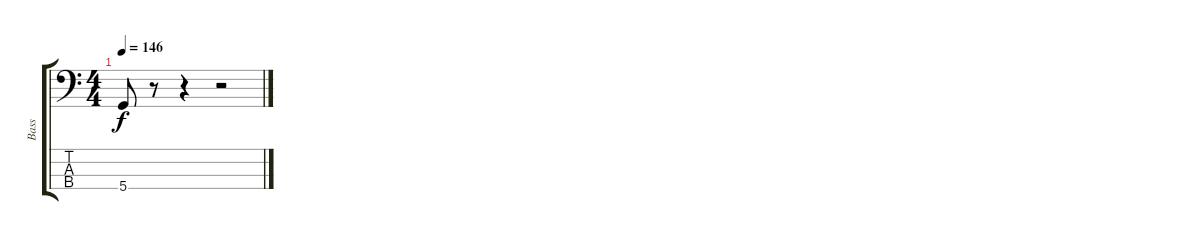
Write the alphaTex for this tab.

\track ("Bass" "Bass") {instrument electricbassfinger}
\staff {score tabs}
\tuning (F2 C2 G1 D1) {hide}
\ts (4 4)
\tempo 146
\clef f4
\ks c
5.4.8{dy f} r.8 r.4 r.2
